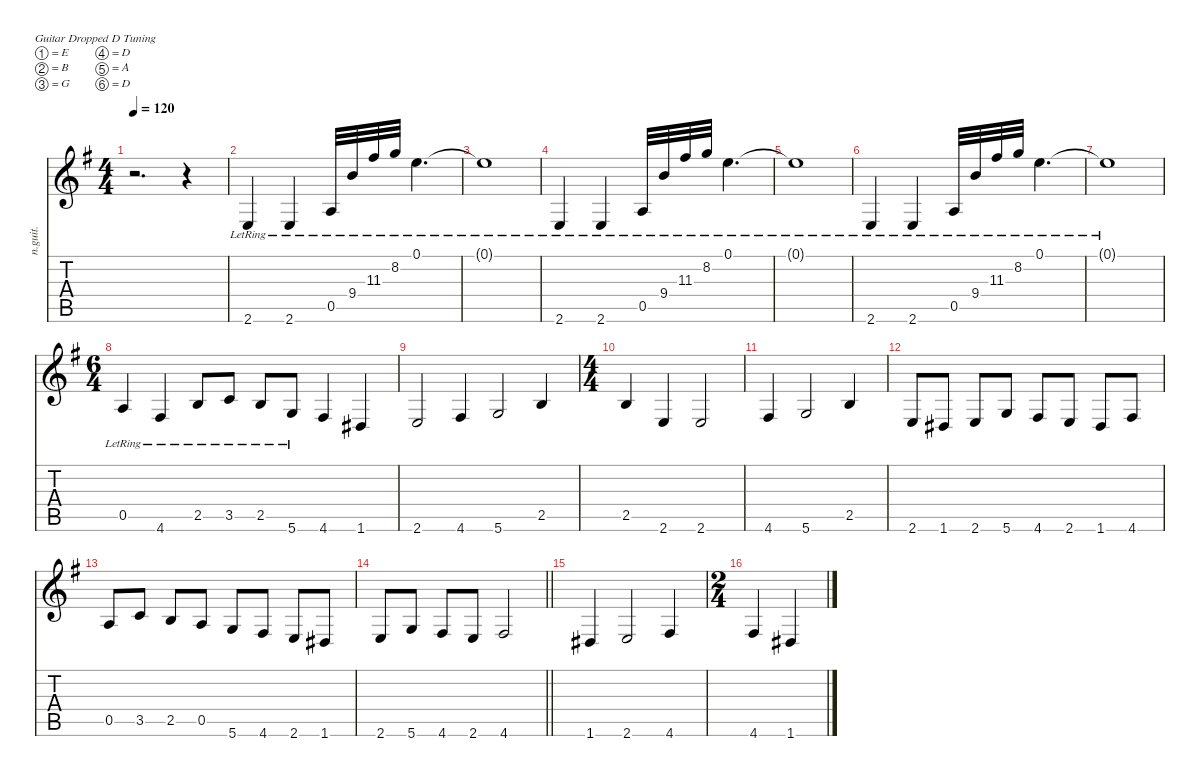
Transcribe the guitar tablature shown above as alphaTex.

\defaultSystemsLayout 4
\hideDynamics
\bracketExtendMode nobrackets
\track ("Guitar 3" "n.guit.") {instrument acousticguitarnylon}
\staff {score tabs}
\tuning (E4 B3 G3 D3 A2 D2)
\ts (4 4)
\tempo 120
\clef g2
\ks eminor
r.2{d dy f beam Down} r.4{beam Down} |
2.6{lr acc forcenatural}.4{beam Up} 2.6{lr acc forcenatural}.4{beam Up} 0.5{lr acc forcenatural}.32{beam Up} 9.4{lr acc forcenatural}.32{beam Up} 11.3{lr acc #}.32{beam Up} 8.2{lr acc forcenatural}.32{beam Up} 0.1{lr acc forcenatural}.4{d beam Down} |
0.1{lr t acc forcenatural}.1{beam Down} |
2.6{lr acc forcenatural}.4{beam Up} 2.6{lr acc forcenatural}.4{beam Up} 0.5{lr acc forcenatural}.32{beam Up} 9.4{lr acc forcenatural}.32{beam Up} 11.3{lr acc #}.32{beam Up} 8.2{lr acc forcenatural}.32{beam Up} 0.1{lr acc forcenatural}.4{d beam Down} |
0.1{lr t acc forcenatural}.1{beam Down} |
2.6{lr acc forcenatural}.4{beam Up} 2.6{lr acc forcenatural}.4{beam Up} 0.5{lr acc forcenatural}.32{beam Up} 9.4{lr acc forcenatural}.32{beam Up} 11.3{lr acc #}.32{beam Up} 8.2{lr acc forcenatural}.32{beam Up} 0.1{lr acc forcenatural}.4{d beam Down} |
0.1{lr t acc forcenatural}.1{beam Down} |
\ts (6 4)
\beaming (8 6 6)
0.5{lr acc forcenatural}.4{beam Up} 4.6{lr acc #}.4{beam Up} 2.5{lr acc forcenatural}.8{beam Up} 3.5{lr acc forcenatural}.8{beam Up} 2.5{lr acc forcenatural}.8{beam Up} 5.6{lr acc forcenatural}.8{beam Up} 4.6{acc #}.4{beam Up} 1.6{acc #}.4{beam Up} |
2.6{acc forcenatural}.2{beam Up} 4.6{acc #}.4{beam Up} 5.6{acc forcenatural}.2{beam Up} 2.5{acc forcenatural}.4{beam Up} |
\ts (4 4)
\beaming (8 2 2 2 2)
2.5{acc forcenatural}.4{beam Up} 2.6{acc forcenatural}.4{beam Up} 2.6{acc forcenatural}.2{beam Up} |
4.6{acc #}.4{beam Up} 5.6{acc forcenatural}.2{beam Up} 2.5{acc forcenatural}.4{beam Up} |
2.6{acc forcenatural}.8{beam Up} 1.6{acc #}.8{beam Up} 2.6{acc forcenatural}.8{beam Up} 5.6{acc forcenatural}.8{beam Up} 4.6{acc #}.8{beam Up} 2.6{acc forcenatural}.8{beam Up} 1.6{acc #}.8{beam Up} 4.6{acc #}.8{beam Up} |
0.5{acc forcenatural}.8{beam Up} 3.5{acc forcenatural}.8{beam Up} 2.5{acc forcenatural}.8{beam Up} 0.5{acc forcenatural}.8{beam Up} 5.6{acc forcenatural}.8{beam Up} 4.6{acc #}.8{beam Up} 2.6{acc forcenatural}.8{beam Up} 1.6{acc #}.8{beam Up} |
\barLineRight lightlight
2.6{acc forcenatural}.8{beam Up} 5.6{acc forcenatural}.8{beam Up} 4.6{acc #}.8{beam Up} 2.6{acc forcenatural}.8{beam Up} 4.6{acc #}.2{beam Up} |
1.6{acc #}.4{beam Up} 2.6{acc forcenatural}.2{beam Up} 4.6{acc #}.4{beam Up} |
\ts (2 4)
\beaming (8 2 2)
4.6{acc #}.4{beam Up} 1.6{acc #}.4{beam Up}
